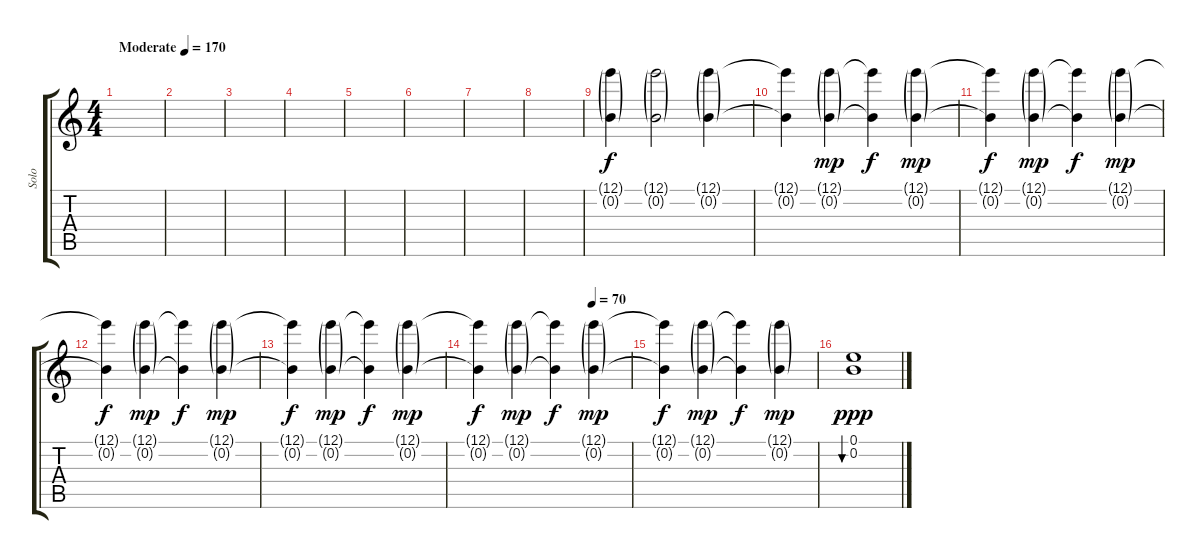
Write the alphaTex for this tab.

\track ("Solo" "Solo") {instrument acousticguitarsteel}
\staff {score tabs}
\tuning (E4 B3 G3 D3 A2 E2) {hide}
\ts (4 4)
\tempo (170 "Moderate")
\clef g2
\ks c
|
|
|
|
|
|
|
|
(12.1{g} 0.2{g}).4 (12.1{g} 0.2{g}).2 (12.1{g} 0.2{g}).4 |
(12.1{t} 0.2{t}).4{dy f} (12.1{g} 0.2{g}).4{dy mp} (12.1{t} 0.2{t}).4{dy f} (12.1{g} 0.2{g}).4{dy mp} |
(12.1{t} 0.2{t}).4{dy f} (12.1{g} 0.2{g}).4{dy mp} (12.1{t} 0.2{t}).4{dy f} (12.1{g} 0.2{g}).4{dy mp} |
(12.1{t} 0.2{t}).4{dy f} (12.1{g} 0.2{g}).4{dy mp} (12.1{t} 0.2{t}).4{dy f} (12.1{g} 0.2{g}).4{dy mp} |
(12.1{t} 0.2{t}).4{dy f} (12.1{g} 0.2{g}).4{dy mp} (12.1{t} 0.2{t}).4{dy f} (12.1{g} 0.2{g}).4{dy mp} |
\tempo (70 0.75)
(12.1{t} 0.2{t}).4{dy f} (12.1{g} 0.2{g}).4{dy mp} (12.1{t} 0.2{t}).4{dy f} (12.1{g} 0.2{g}).4{dy mp} |
(12.1{t} 0.2{t}).4{dy f} (12.1{g} 0.2{g}).4{dy mp} (12.1{t} 0.2{t}).4{dy f} (12.1{g} 0.2{g}).4{dy mp} |
(0.1 0.2).1{bu 240 dy ppp}
